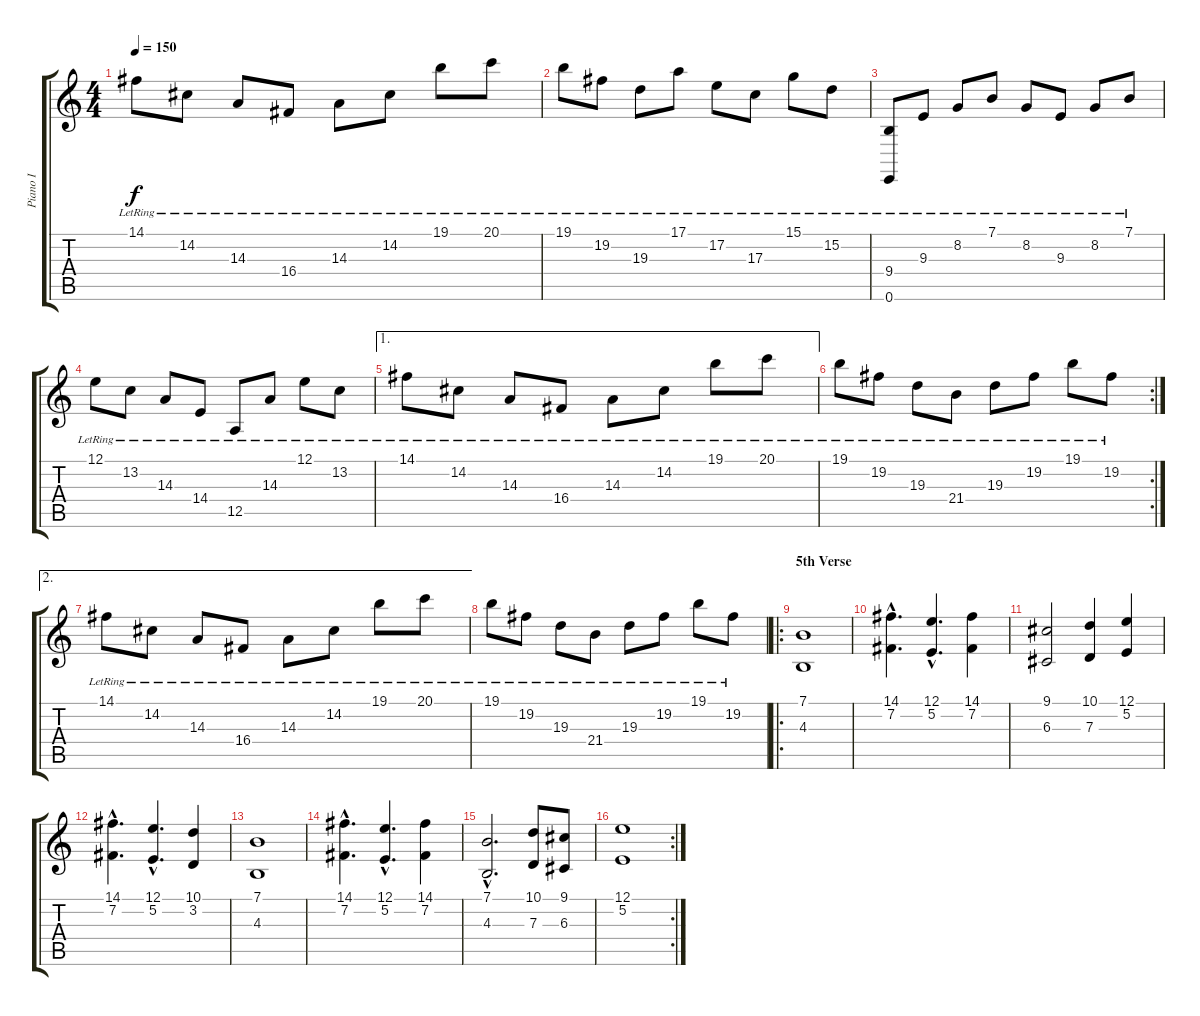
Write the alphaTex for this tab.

\track ("Piano I" "Piano I") {instrument acousticgrandpiano}
\staff {score tabs}
\tuning (E4 B3 G3 D3 A2 E2) {hide}
\ts (4 4)
\tempo 150
\clef g2
\ks c
14.1{lr}.8{dy f} 14.2{lr}.8 14.3{lr}.8 16.4{lr}.8 14.3{lr}.8 14.2{lr}.8 19.1{lr}.8 20.1{lr}.8 |
19.1{lr}.8 19.2{lr}.8 19.3{lr}.8 17.1{lr}.8 17.2{lr}.8 17.3{lr}.8 15.1{lr}.8 15.2{lr}.8 |
(9.4{lr} 0.6{lr}).8 9.3{lr}.8 8.2{lr}.8 7.1{lr}.8 8.2{lr}.8 9.3{lr}.8 8.2{lr}.8 7.1{lr}.8 |
12.1{lr}.8 13.2{lr}.8 14.3{lr}.8 14.4{lr}.8 12.5{lr}.8 14.3{lr}.8 12.1{lr}.8 13.2{lr}.8 |
\ae 1
14.1{lr}.8 14.2{lr}.8 14.3{lr}.8 16.4{lr}.8 14.3{lr}.8 14.2{lr}.8 19.1{lr}.8 20.1{lr}.8 |
\rc 2
19.1{lr}.8 19.2{lr}.8 19.3{lr}.8 21.4{lr}.8 19.3{lr}.8 19.2{lr}.8 19.1{lr}.8 19.2{lr}.8 |
\ae 2
14.1{lr}.8 14.2{lr}.8 14.3{lr}.8 16.4{lr}.8 14.3{lr}.8 14.2{lr}.8 19.1{lr}.8 20.1{lr}.8 |
19.1{lr}.8 19.2{lr}.8 19.3{lr}.8 21.4{lr}.8 19.3{lr}.8 19.2{lr}.8 19.1{lr}.8 19.2{lr}.8 |
\ro
\section ("" "5th Verse")
(7.1 4.3).1 |
(14.1{hac} 7.2{hac}).4{d} (12.1{hac} 5.2{hac}).4{d} (14.1 7.2).4 |
(9.1 6.3).2 (10.1 7.3).4 (12.1 5.2).4 |
(14.1{hac} 7.2{hac}).4{d} (12.1{hac} 5.2{hac}).4{d} (10.1 3.2).4 |
(7.1 4.3).1 |
(14.1{hac} 7.2{hac}).4{d} (12.1{hac} 5.2{hac}).4{d} (14.1 7.2).4 |
(7.1{hac} 4.3{hac}).2{d} (10.1 7.3).8 (9.1 6.3).8 |
\rc 2
(12.1 5.2).1
